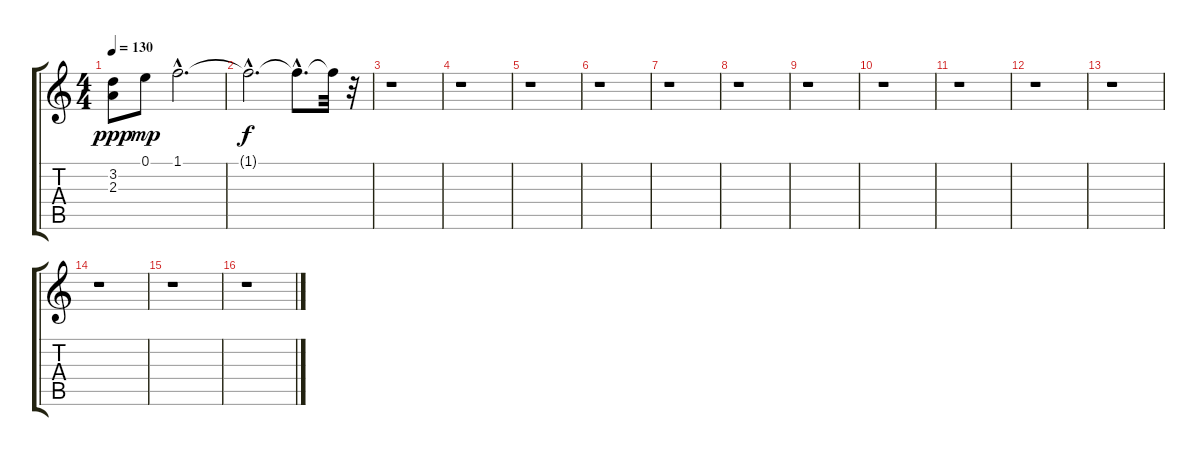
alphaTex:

\track "" {instrument electricguitarclean}
\staff {score tabs}
\tuning (E4 B3 G3 D3 A2 E2) {hide}
\ts (4 4)
\tempo 130
\clef g2
\ks c
(3.2 2.3).8{dy ppp} 0.1.8{dy mp} 1.1{hac}.2{d} |
1.1{hac t}.2{d dy f} 1.1{hac t}.8{d} 1.1{t}.32 r.32 |
r.1 |
r.1 |
r.1 |
r.1 |
r.1 |
r.1 |
r.1 |
r.1 |
r.1 |
r.1 |
r.1 |
r.1 |
r.1 |
r.1
